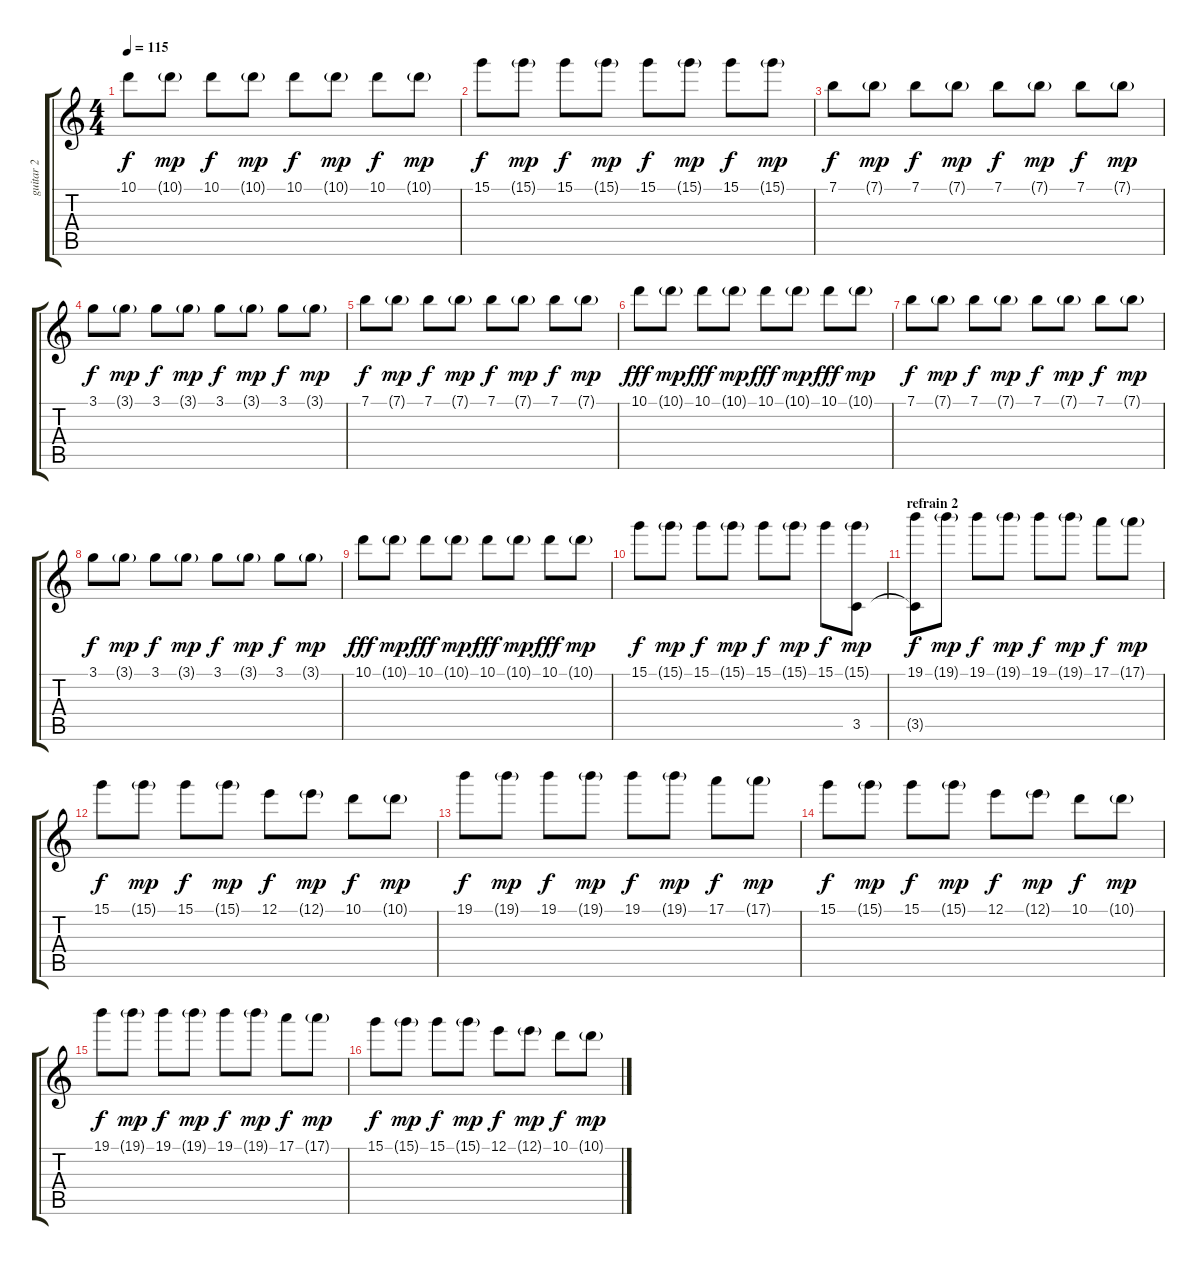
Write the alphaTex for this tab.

\track ("guitar 2" "guitar 2") {instrument distortionguitar}
\staff {score tabs}
\tuning (E4 B3 G3 D3 A2 E2) {hide}
\ts (4 4)
\tempo 115
\clef g2
\ks c
10.1.8{dy f} 10.1{g}.8{dy mp} 10.1.8{dy f} 10.1{g}.8{dy mp} 10.1.8{dy f} 10.1{g}.8{dy mp} 10.1.8{dy f} 10.1{g}.8{dy mp} |
15.1.8{dy f} 15.1{g}.8{dy mp} 15.1.8{dy f} 15.1{g}.8{dy mp} 15.1.8{dy f} 15.1{g}.8{dy mp} 15.1.8{dy f} 15.1{g}.8{dy mp} |
7.1.8{dy f} 7.1{g}.8{dy mp} 7.1.8{dy f} 7.1{g}.8{dy mp} 7.1.8{dy f} 7.1{g}.8{dy mp} 7.1.8{dy f} 7.1{g}.8{dy mp} |
3.1.8{dy f} 3.1{g}.8{dy mp} 3.1.8{dy f} 3.1{g}.8{dy mp} 3.1.8{dy f} 3.1{g}.8{dy mp} 3.1.8{dy f} 3.1{g}.8{dy mp} |
7.1.8{dy f} 7.1{g}.8{dy mp} 7.1.8{dy f} 7.1{g}.8{dy mp} 7.1.8{dy f} 7.1{g}.8{dy mp} 7.1.8{dy f} 7.1{g}.8{dy mp} |
10.1.8{dy fff} 10.1{g}.8{dy mp} 10.1.8{dy fff} 10.1{g}.8{dy mp} 10.1.8{dy fff} 10.1{g}.8{dy mp} 10.1.8{dy fff} 10.1{g}.8{dy mp} |
7.1.8{dy f} 7.1{g}.8{dy mp} 7.1.8{dy f} 7.1{g}.8{dy mp} 7.1.8{dy f} 7.1{g}.8{dy mp} 7.1.8{dy f} 7.1{g}.8{dy mp} |
3.1.8{dy f} 3.1{g}.8{dy mp} 3.1.8{dy f} 3.1{g}.8{dy mp} 3.1.8{dy f} 3.1{g}.8{dy mp} 3.1.8{dy f} 3.1{g}.8{dy mp} |
10.1.8{dy fff} 10.1{g}.8{dy mp} 10.1.8{dy fff} 10.1{g}.8{dy mp} 10.1.8{dy fff} 10.1{g}.8{dy mp} 10.1.8{dy fff} 10.1{g}.8{dy mp} |
15.1.8{dy f} 15.1{g}.8{dy mp} 15.1.8{dy f} 15.1{g}.8{dy mp} 15.1.8{dy f} 15.1{g}.8{dy mp} 15.1.8{dy f} (15.1{g} 3.5).8{dy mp} |
\section ("" "refrain 2")
(19.1 3.5{t}).8{dy f balance 16} 19.1{g}.8{dy mp} 19.1.8{dy f} 19.1{g}.8{dy mp} 19.1.8{dy f} 19.1{g}.8{dy mp} 17.1.8{dy f} 17.1{g}.8{dy mp} |
15.1.8{dy f} 15.1{g}.8{dy mp} 15.1.8{dy f} 15.1{g}.8{dy mp} 12.1.8{dy f} 12.1{g}.8{dy mp} 10.1.8{dy f} 10.1{g}.8{dy mp} |
19.1.8{dy f} 19.1{g}.8{dy mp} 19.1.8{dy f} 19.1{g}.8{dy mp} 19.1.8{dy f} 19.1{g}.8{dy mp} 17.1.8{dy f} 17.1{g}.8{dy mp} |
15.1.8{dy f} 15.1{g}.8{dy mp} 15.1.8{dy f} 15.1{g}.8{dy mp} 12.1.8{dy f} 12.1{g}.8{dy mp} 10.1.8{dy f} 10.1{g}.8{dy mp} |
19.1.8{dy f} 19.1{g}.8{dy mp} 19.1.8{dy f} 19.1{g}.8{dy mp} 19.1.8{dy f} 19.1{g}.8{dy mp} 17.1.8{dy f} 17.1{g}.8{dy mp} |
15.1.8{dy f} 15.1{g}.8{dy mp} 15.1.8{dy f} 15.1{g}.8{dy mp} 12.1.8{dy f} 12.1{g}.8{dy mp} 10.1.8{dy f} 10.1{g}.8{dy mp}
